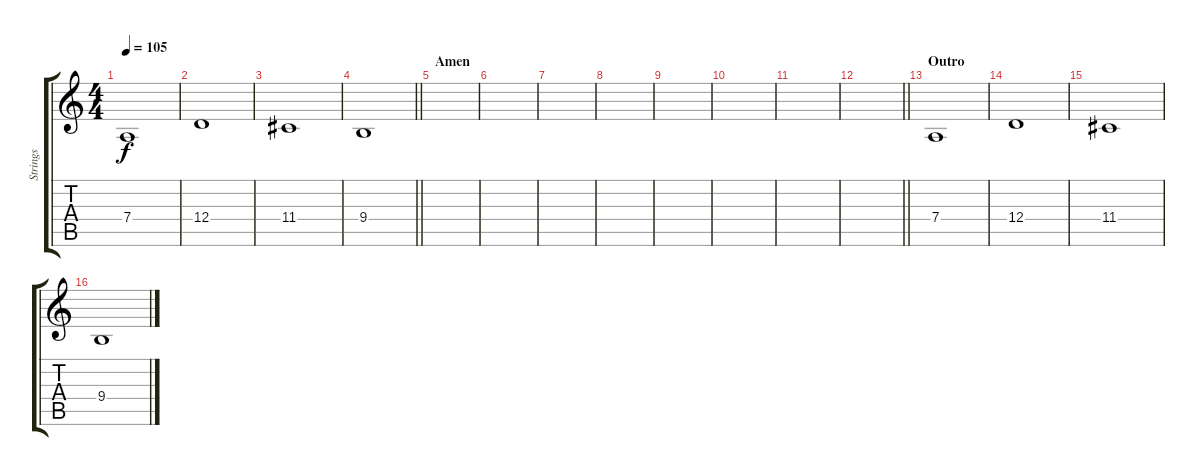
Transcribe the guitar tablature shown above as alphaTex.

\track ("Strings" "Strings") {instrument stringensemble1}
\staff {score tabs}
\tuning (E4 B3 G3 D3 A2 E2) {hide}
\ts (4 4)
\tempo 105
\clef g2
\ks c
7.4.1{dy f} |
12.4.1 |
11.4.1 |
\barLineRight lightlight
9.4.1 |
\section ("" "Amen")
|
|
|
|
|
|
|
\barLineRight lightlight
|
\section ("" "Outro")
7.4.1 |
12.4.1 |
11.4.1 |
9.4.1
